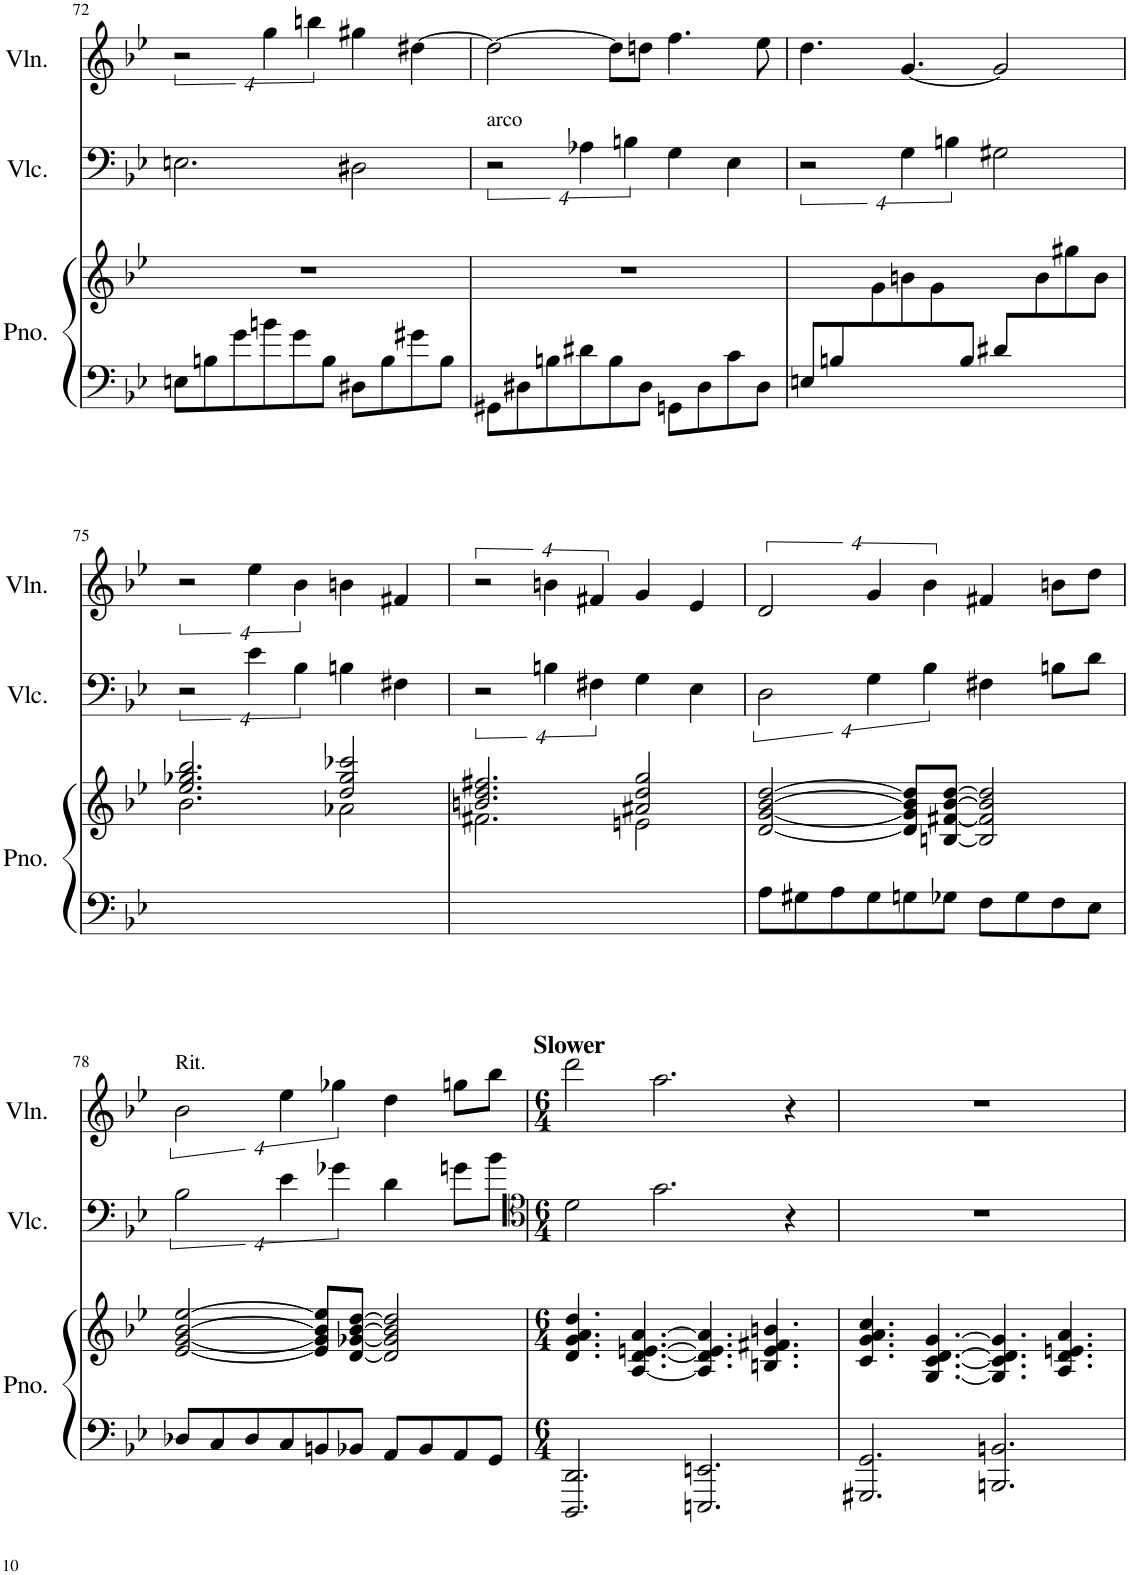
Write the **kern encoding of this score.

**kern	**kern	**kern	**kern
*part3	*part3	*part2	*part1
*staff4	*staff3	*staff2	*staff1
*I"Piano	*	*I"Violoncello	*I"Violin
*I'Pno.	*	*I'Vlc.	*I'Vln.
!!LO:PB:g=z
*clefF4	*clefG2	*clefF4	*clefG2
*k[b-e-]	*k[b-e-]	*k[b-e-]	*k[b-e-]
*M5/4	*M5/4	*M5/4	*M5/4
=72	=72	=72	=72
8En\L	4%5r	2.En\	8%3r
8Bn\	.	.	.
8g\	.	.	.
8bn\	.	.	16%3gg\
8g\	.	.	.
.	.	.	16%3bbn\
8B\J	.	.	.
8D#X\L	.	2D#X\	4gg#X\
8B\	.	.	.
8g#X\	.	.	[4dd#X\
8B\J	.	.	.
=73	=73	=73	=73
!	!	!LO:TX:a:t=arco	!
8GG#X\L	4%5r	8%3r	2dd#\_
8D#X\	.	.	.
8Bn\	.	.	.
8d#X\	.	16%3A-X\	.
8B\	.	.	8dd#\L]
.	.	16%3Bn\	.
8D#\J	.	.	8ddn\J
8GGn\L	.	4G\	4.ff\
8D#\	.	.	.
8c\	.	4E-\	.
8D#\J	.	.	8ee-\
=74	=74	=74	=74
*	*^	*	*
8En/L	1ryy	4ryy	8%3r	4.dd\
8Bn/	.	.	.	.
4.ryy	.	8g\	.	.
.	.	8bn\	16%3G\	[4.g/
.	.	8g\	.	.
.	.	.	16%3Bn\	.
8B/J	.	4ryy	.	.
8d#X/L	.	.	2G#X\	2g/]
4.ryy	.	8b\	.	.
.	4ryy	8gg#X\	.	.
.	.	8b\J	.	.
!!LO:LB:g=z
=75	=75	=75	=75	=75
1ryy	2.ee-/ 2.gg-X/ 2.bb-/	2.b-\	8%3r	8%3r
.	.	.	16%3e-\	16%3ee-\
.	.	.	16%3B-\	16%3b-\
.	2dd/ 2gg-/ 2ccc-X/	2a-X\	4Bn\	4bn\
4ryy	.	.	4F#X\	4f#X/
=76	=76	=76	=76	=76
1ryy	2.bn/ 2.dd/ 2.ff#X/	2.f#X\	8%3r	8%3r
.	.	.	16%3Bn\	16%3bn\
.	.	.	16%3F#X\	16%3f#X/
.	2a#X/ 2dd/ 2gg/	2en\	4G\	4g/
4ryy	.	.	4E-\	4e-/
*	*v	*v	*	*
=77	=77	=77	=77
8A\L	[2d/ [2g/ [2b-/ [2dd/	8%3D\	8%3d/
8G#X\	.	.	.
8A\	.	.	.
8G#\	.	16%3G\	16%3g/
8Gn\	8d/] 8g/] 8b-/] 8dd/]L	.	.
.	.	16%3B-\	16%3b-\
8G-X\J	[8Bn/ [8f#X/ [8b-/ [8dd/J	.	.
8F\L	2B/] 2f#/] 2b-/] 2dd/]	4F#X\	4f#X/
8G-\	.	.	.
8F\	.	8Bn\L	8bn\L
8E-\J	.	8d\J	8dd\J
!!LO:LB:g=z
=78	=78	=78	=78
!	!	!	!LO:TX:a:t=Rit.
8D-X/L	[2e-/ [2g/ [2b-/ [2ee-/	8%3B-\	8%3b-\
8C/	.	.	.
8D-/	.	.	.
8C/	.	16%3e-\	16%3ee-\
8BBn/	8e-/] 8g/] 8b-/] 8ee-/]L	.	.
.	.	16%3g-X\	16%3gg-X\
8BB-X/J	[8d/ [8g-X/ [8b-/ [8dd/J	.	.
8AA/L	2d/] 2g-/] 2b-/] 2dd/]	4d\	4dd\
8BB-/	.	.	.
8AA/	.	8gn\L	8ggn\L
8GG/J	.	8b-\J	8bb-\J
=79	=79	=79	=79
*	*	*clefC4	*
*M6/4	*M6/4	*M6/4	*M6/4
!	!	!	!LO:TX:a:B:t=Slower
2.DDD/ 2.DD/	4.d/ 4.g/ 4.a/ 4.dd/	2d\	2ddd\
.	[4.A/ [4.d/ [4.en/ [4.a/	.	.
.	.	2.g\	2.aa\
2.EEEn/ 2.EEn/	4.A/] 4.d/] 4.e/] 4.a/]	.	.
.	4.Bn/ 4.e/ 4.f#X/ 4.bn/	.	.
.	.	4r	4r
=80	=80	=80	=80
2.GGG#X/ 2.GG/	4.c/ 4.g/ 4.a/ 4.cc/	1.r	1.r
.	[4.G/ [4.c/ [4.d/ [4.g/	.	.
2.BBBn/ 2.BBn/	4.G/] 4.c/] 4.d/] 4.g/]	.	.
.	4.A/ 4.d/ 4.en/ 4.a/	.	.
=	=	=	=
*-	*-	*-	*-
